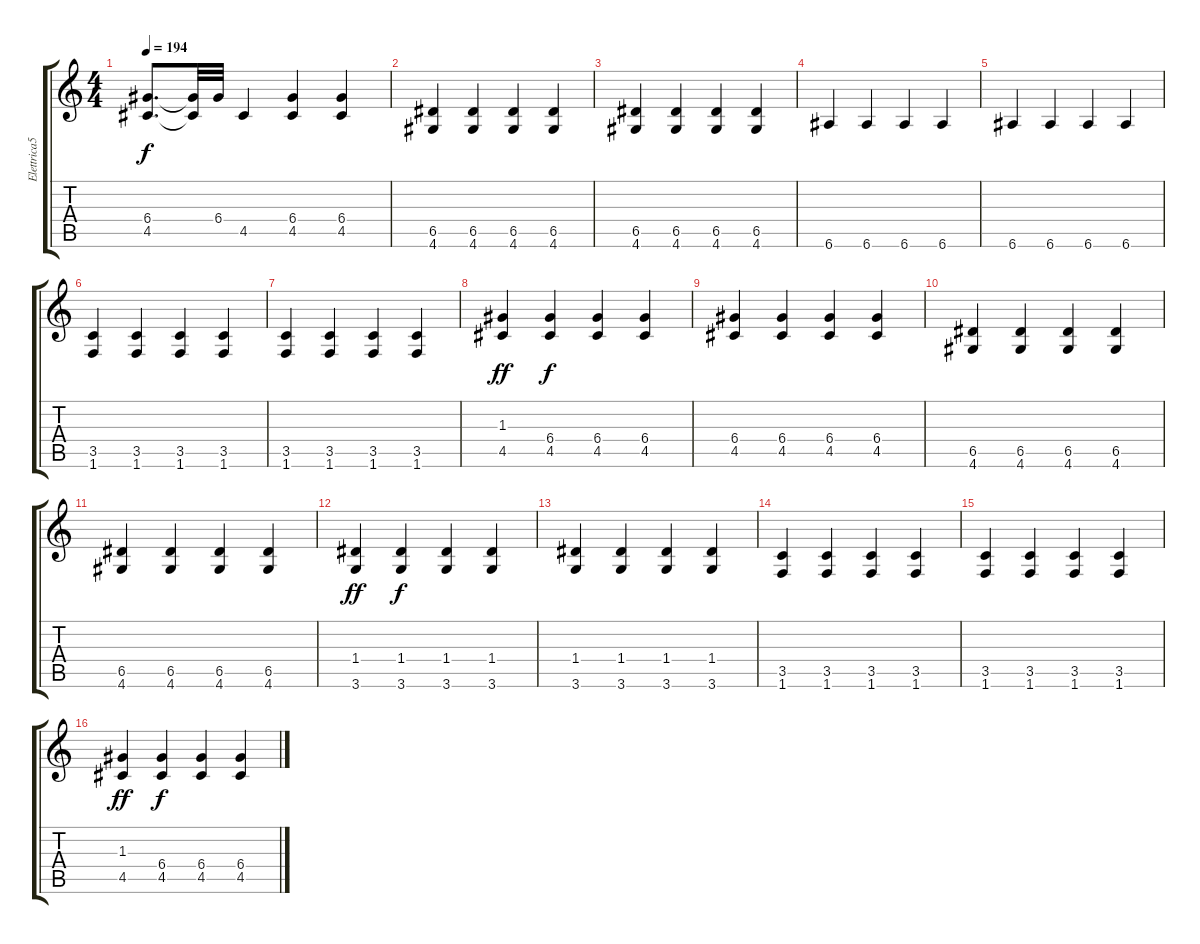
\track ("Elettrica5(Ka)" "Elettrica5") {instrument distortionguitar}
\staff {score tabs}
\tuning (E4 B3 G3 D3 A2 E2) {hide}
\ts (4 4)
\tempo 194
\clef g2
\ks c
(6.4{t} 4.5{t}).8{d dy f} (6.4{t} 4.5{t}).32 6.4.32 4.5.4 (6.4 4.5).4 (6.4 4.5).4 |
(6.5 4.6).4 (6.5 4.6).4 (6.5 4.6).4 (6.5 4.6).4 |
(6.5 4.6).4 (6.5 4.6).4 (6.5 4.6).4 (6.5 4.6).4 |
6.6.4 6.6.4 6.6.4 6.6.4 |
6.6.4 6.6.4 6.6.4 6.6.4 |
(3.5 1.6).4 (3.5 1.6).4 (3.5 1.6).4 (3.5 1.6).4 |
(3.5 1.6).4 (3.5 1.6).4 (3.5 1.6).4 (3.5 1.6).4 |
(1.3 4.5).4{dy ff} (6.4 4.5).4{dy f} (6.4 4.5).4 (6.4 4.5).4 |
(6.4 4.5).4 (6.4 4.5).4 (6.4 4.5).4 (6.4 4.5).4 |
(6.5 4.6).4 (6.5 4.6).4 (6.5 4.6).4 (6.5 4.6).4 |
(6.5 4.6).4 (6.5 4.6).4 (6.5 4.6).4 (6.5 4.6).4 |
(1.4 3.6).4{dy ff} (1.4 3.6).4{dy f} (1.4 3.6).4 (1.4 3.6).4 |
(1.4 3.6).4 (1.4 3.6).4 (1.4 3.6).4 (1.4 3.6).4 |
(3.5 1.6).4 (3.5 1.6).4 (3.5 1.6).4 (3.5 1.6).4 |
(3.5 1.6).4 (3.5 1.6).4 (3.5 1.6).4 (3.5 1.6).4 |
(1.3 4.5).4{dy ff} (6.4 4.5).4{dy f} (6.4 4.5).4 (6.4 4.5).4
